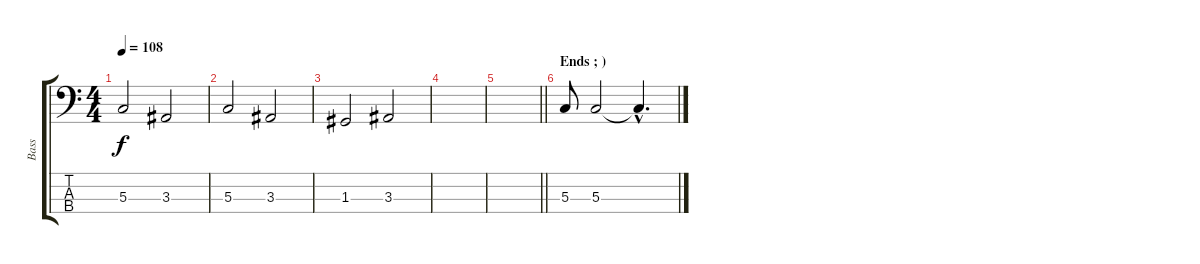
\track ("Bass" "Bass") {instrument electricbassfinger}
\staff {score tabs}
\tuning (F2 C2 G1 C1) {hide}
\ts (4 4)
\tempo 108
\clef f4
\ks c
5.3.2{dy f} 3.3.2 |
5.3.2 3.3.2 |
1.3.2 3.3.2 |
|
\barLineRight lightlight
|
\section ("" "Ends ; )")
5.3.8 5.3.2 5.3{hac t}.4{d}
